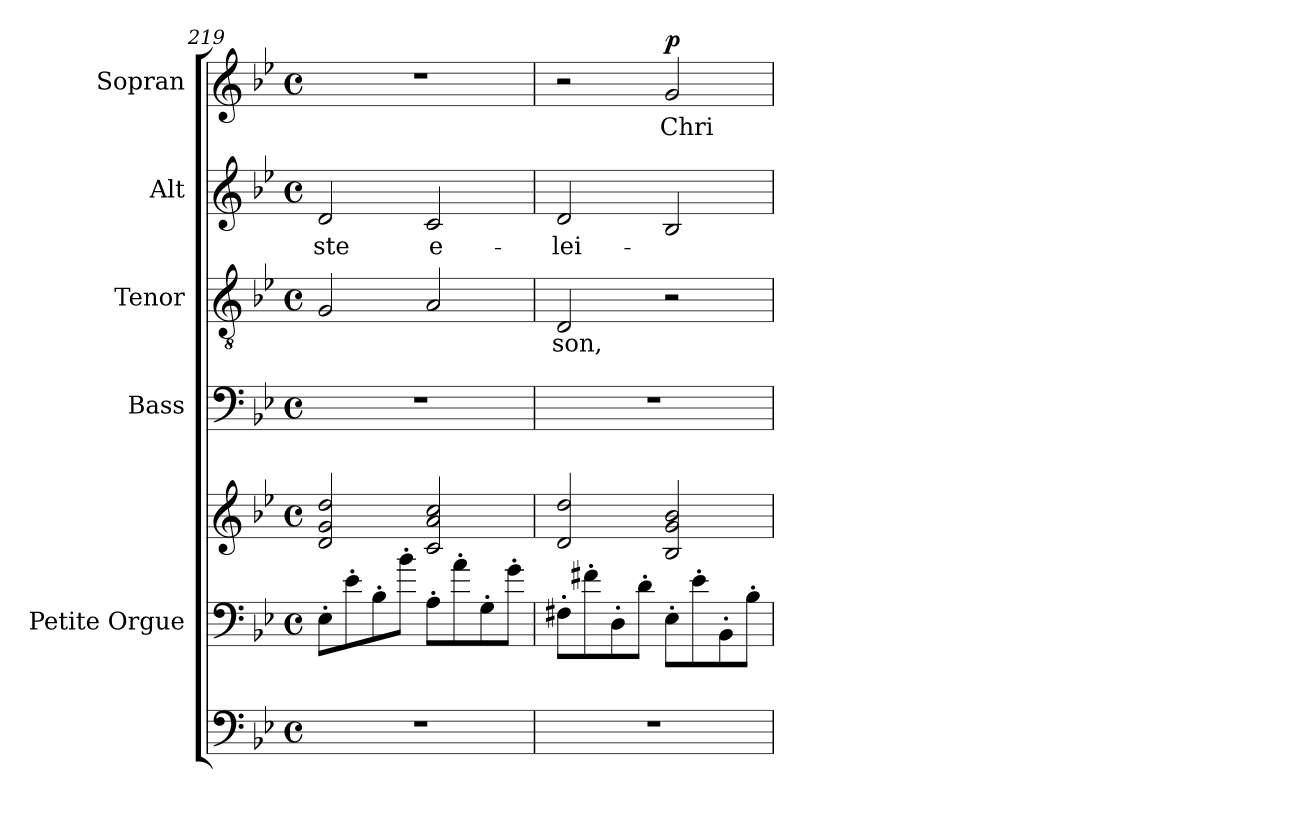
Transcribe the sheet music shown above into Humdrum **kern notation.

**kern	**kern	**kern	**kern	**kern	**text	**kern	**text	**kern	**text	**dynam
*part6	*part5	*part5	*part4	*part3	*part3	*part2	*part2	*part1	*part1	*part1
*staff7	*staff6	*staff5	*staff4	*staff3	*staff3	*staff2	*staff2	*staff1	*staff1	*staff1
*	*I"Petite Orgue	*	*I"Bass	*I"Tenor	*	*I"Alt	*	*I"Sopran	*	*
*	*I'Org. 1	*	*I'B.	*I'T.	*	*I'A.	*	*I'S.	*	*
*clefF4	*clefF4	*clefG2	*clefF4	*clefGv2	*	*clefG2	*	*clefG2	*	*
*k[b-e-]	*k[b-e-]	*k[b-e-]	*k[b-e-]	*k[b-e-]	*	*k[b-e-]	*	*k[b-e-]	*	*
*B-:	*B-:	*B-:	*B-:	*B-:	*	*B-:	*	*B-:	*	*
*M4/4	*M4/4	*M4/4	*M4/4	*M4/4	*	*M4/4	*	*M4/4	*	*
*met(c)	*met(c)	*met(c)	*met(c)	*met(c)	*	*met(c)	*	*met(c)	*	*
=219	=219	=219	=219	=219	=219	=219	=219	=219	=219	=219
!	!	!	!	!	!	!	!LO:LY:b	!	!	!
1r	8E-'>\L	2d/ 2g/ 2dd/	1r	2G/	.	2d/	-ste	1r	.	.
.	8e-'>\	.	.	.	.	.	.	.	.	.
.	8B-'>\	.	.	.	.	.	.	.	.	.
.	8b-'>\J	.	.	.	.	.	.	.	.	.
!	!	!	!	!	!	!	!LO:LY:b	!	!	!
.	8A'>\L	2c/ 2a/ 2cc/	.	2A/	.	2c/	e-	.	.	.
.	8a'>\	.	.	.	.	.	.	.	.	.
.	8G'>\	.	.	.	.	.	.	.	.	.
.	8g'>\J	.	.	.	.	.	.	.	.	.
=220	=220	=220	=220	=220	=220	=220	=220	=220	=220	=220
!	!	!	!	!	!LO:LY:b	!	!LO:LY:b	!	!	!
1r	8F#X'>\L	2d/ 2dd/	1r	2D/	-son,	2d/	-lei-	2r	.	.
.	8f#X'>\	.	.	.	.	.	.	.	.	.
.	8D'>\	.	.	.	.	.	.	.	.	.
.	8d'>\J	.	.	.	.	.	.	.	.	.
!	!	!	!	!	!	!	!	!	!LO:LY:b	!LO:DY:a
.	8E-'>\L	2B-/ 2g/ 2b-/	.	2r	.	2B-/	.	2g/	Chri-	p
.	8e-'>\	.	.	.	.	.	.	.	.	.
.	8BB-'>\	.	.	.	.	.	.	.	.	.
.	8B-'>\J	.	.	.	.	.	.	.	.	.
=	=	=	=	=	=	=	=	=	=	=
*-	*-	*-	*-	*-	*-	*-	*-	*-	*-	*-
